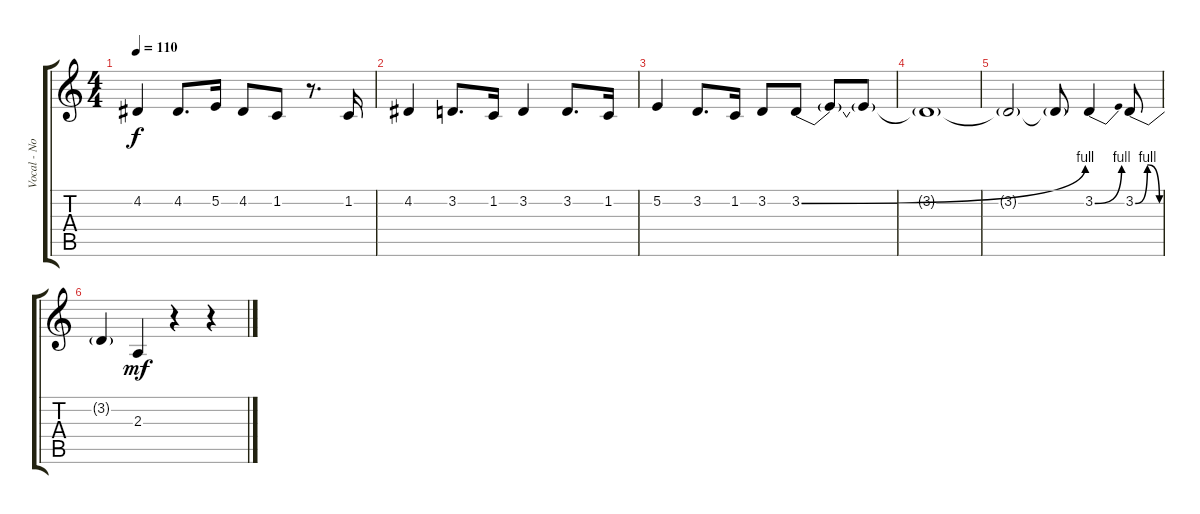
\track ("Vocal - Noel Gallagher" "Vocal - No") {instrument tenorsax}
\staff {score tabs}
\tuning (E4 B3 G3 D3 A2 E2) {hide}
\ts (4 4)
\tempo 110
\clef g2
\ks c
4.2.4{dy f} 4.2.8{d} 5.2.16 4.2.8 1.2.8 r.8{d} 1.2.16 |
4.2.4 3.2.8{d} 1.2.16 3.2.4 3.2.8{d} 1.2.16 |
5.2.4 3.2.8{d} 1.2.16 3.2.8 3.2{be (bend 0 0 60 4)}.8 3.2{t}.8 3.2{t}.8 |
3.2{t}.1 |
3.2{t}.2 3.2{t}.8 3.2{be (bend 0 0 60 4)}.4 3.2{be (bendrelease 0 0 30 4 44 4 60 0)}.8 |
3.2{t}.4 2.3.4{dy mf} r.4 r.4
